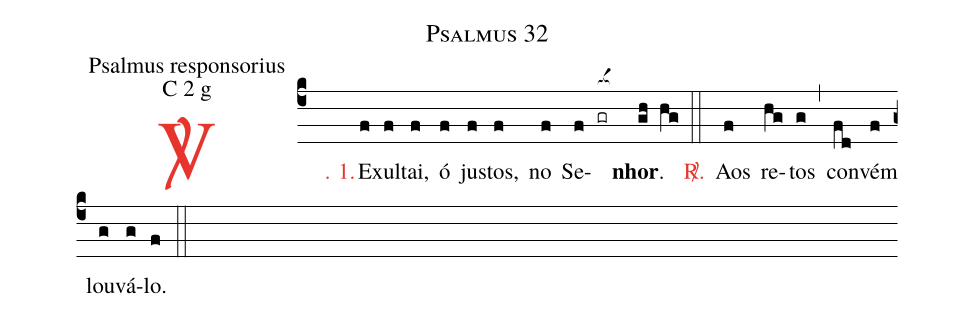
name: Psalmus 32;
office-part: Psalmus responsorius;
mode: C 2 g;
%%
(c4)

<c><sp>V/</sp>. 1.</c>() E(f)xul(f)tai,(f) ó(f) jus(f)tos,(f) no(f) Se(f)(gr[ocba:1{])<b>nhor</b>.(gh[ocba:0}] hg)

(::)

<nlba><c><sp>R/</sp>.</c>() Aos</nlba>(f) re(hg)tos(g) (,) con(fd)vém(f) lou(g)vá-(g)lo.(f)

(::)
